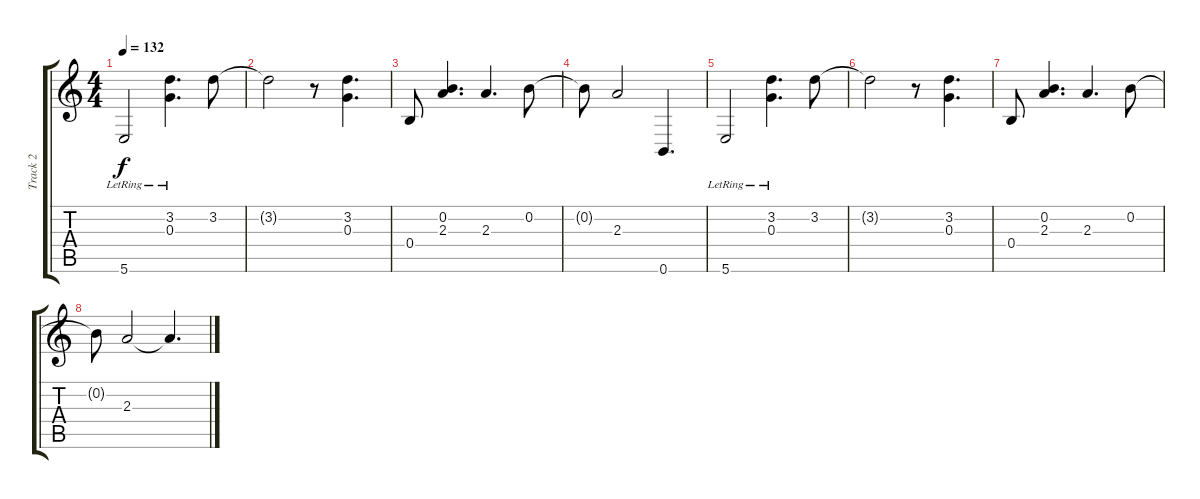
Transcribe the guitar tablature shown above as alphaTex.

\track ("Track 2" "Track 2") {instrument overdrivenguitar}
\staff {score tabs}
\tuning (E4 B3 G3 B2 Gb2 B1) {hide}
\ts (4 4)
\tempo 132
\clef g2
\ks c
5.6{lr}.2{dy f} (3.2{lr} 0.3{lr}).4{d} 3.2.8 |
3.2{t}.2 r.8 (3.2 0.3).4{d} |
0.4.8 (0.2 2.3).4{d} 2.3.4{d} 0.2.8 |
0.2{t}.8 2.3.2 0.6.4{d} |
5.6{lr}.2 (3.2{lr} 0.3{lr}).4{d} 3.2.8 |
3.2{t}.2 r.8 (3.2 0.3).4{d} |
0.4.8 (0.2 2.3).4{d} 2.3.4{d} 0.2.8 |
0.2{t}.8 2.3.2 2.3{t}.4{d}
